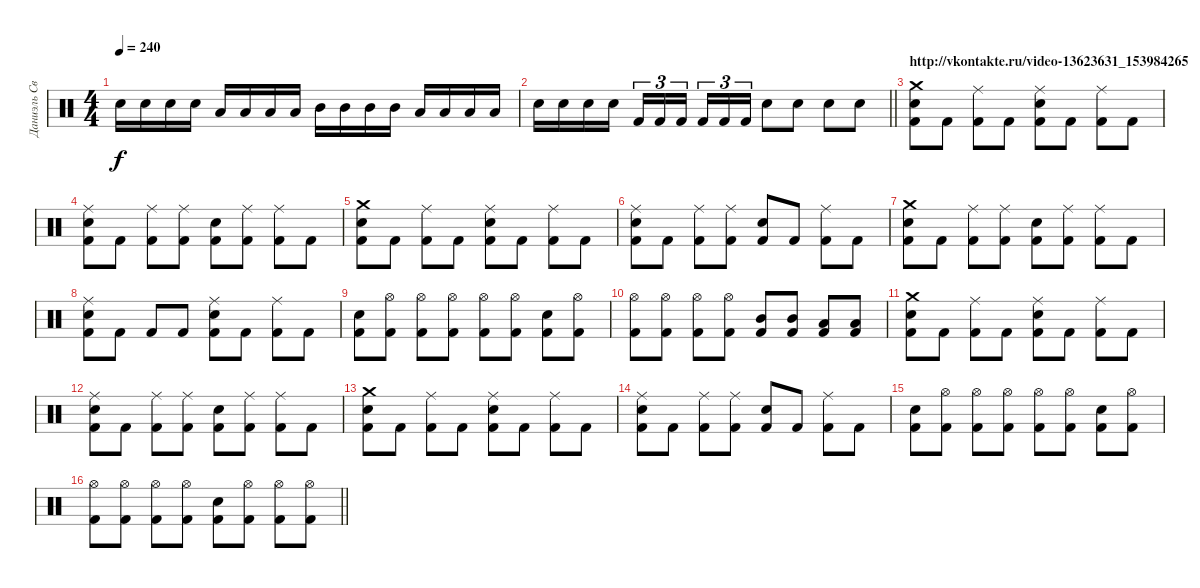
\track ("Даниэль Свенсон" "Даниэль Св") {instrument percussion}
\staff {score}
\articulation defaults
\ts (4 4)
\tempo 240
\clef neutral
\ks c "Electric Snare (hit)".16{dy f} "Electric Snare (hit)".16 "Electric Snare (hit)".16 "Electric Snare (hit)".16 "Low Tom (hit)".16 "Low Tom (hit)".16 "Low Tom (hit)".16 "Low Tom (hit)".16 "Mid Tom (hit)".16 "Mid Tom (hit)".16 "Mid Tom (hit)".16 "Mid Tom (hit)".16 "Low Tom (hit)".16 "Low Tom (hit)".16 "Low Tom (hit)".16 "Low Tom (hit)".16
|
\barLineRight lightlight "Electric Snare (hit)".16 "Electric Snare (hit)".16 "Electric Snare (hit)".16 "Electric Snare (hit)".16 "Kick (hit) 2".16{tu (3 2)} "Kick (hit) 2".16{tu (3 2)} "Kick (hit) 2".16{tu (3 2) beam splitsecondary} "Kick (hit) 2".16{tu (3 2)} "Kick (hit) 2".16{tu (3 2)} "Kick (hit) 2".16{tu (3 2)} "Electric Snare (hit)".8 "Electric Snare (hit)".8 "Electric Snare (hit)".8 "Electric Snare (hit)".8
|
\section ("" "http://vkontakte.ru/video-13623631_153984265")
("Crash medium (hit)" "Electric Snare (hit)" "Kick (hit) 2").8 "Kick (hit) 2".8 ("Ride (middle)" "Kick (hit) 2").8 "Kick (hit) 2".8 ("Ride (middle)" "Electric Snare (hit)" "Kick (hit) 2").8 "Kick (hit) 2".8 ("Ride (middle)" "Kick (hit) 2").8 "Kick (hit) 2".8 |
("Ride (middle)" "Electric Snare (hit)" "Kick (hit) 2").8 "Kick (hit) 2".8 ("Ride (middle)" "Kick (hit) 2").8 ("Ride (middle)" "Kick (hit) 2").8 ("Electric Snare (hit)" "Kick (hit) 2").8 ("Ride (middle)" "Kick (hit) 2").8 ("Ride (middle)" "Kick (hit) 2").8 "Kick (hit) 2".8 |
("Crash medium (hit)" "Electric Snare (hit)" "Kick (hit) 2").8 "Kick (hit) 2".8 ("Ride (middle)" "Kick (hit) 2").8 "Kick (hit) 2".8 ("Ride (middle)" "Electric Snare (hit)" "Kick (hit) 2").8 "Kick (hit) 2".8 ("Ride (middle)" "Kick (hit) 2").8 "Kick (hit) 2".8 |
("Ride (middle)" "Electric Snare (hit)" "Kick (hit) 2").8 "Kick (hit) 2".8 ("Ride (middle)" "Kick (hit) 2").8 ("Ride (middle)" "Kick (hit) 2").8 ("Electric Snare (hit)" "Kick (hit) 2").8 "Kick (hit) 2".8 ("Ride (middle)" "Kick (hit) 2").8 "Kick (hit) 2".8 |
("Crash medium (hit)" "Electric Snare (hit)" "Kick (hit) 2").8 "Kick (hit) 2".8 ("Ride (middle)" "Kick (hit) 2").8 ("Ride (middle)" "Kick (hit) 2").8 ("Electric Snare (hit)" "Kick (hit) 2").8 ("Ride (middle)" "Kick (hit) 2").8 ("Ride (middle)" "Kick (hit) 2").8 "Kick (hit) 2".8 |
("Ride (middle)" "Electric Snare (hit)" "Kick (hit) 2").8 "Kick (hit) 2".8 "Kick (hit) 2".8 "Kick (hit) 2".8 ("Ride (middle)" "Electric Snare (hit)" "Kick (hit) 2").8 "Kick (hit) 2".8 ("Ride (middle)" "Kick (hit) 2").8 "Kick (hit) 2".8 |
("Electric Snare (hit)" "Kick (hit) 2").8 ("Hi-Hat (open)" "Kick (hit) 2").8 ("Hi-Hat (open)" "Kick (hit) 2").8 ("Hi-Hat (open)" "Kick (hit) 2").8 ("Hi-Hat (open)" "Kick (hit) 2").8 ("Hi-Hat (open)" "Kick (hit) 2").8 ("Electric Snare (hit)" "Kick (hit) 2").8 ("Hi-Hat (open)" "Kick (hit) 2").8 |
("Hi-Hat (open)" "Kick (hit) 2").8 ("Hi-Hat (open)" "Kick (hit) 2").8 ("Hi-Hat (open)" "Kick (hit) 2").8 ("Hi-Hat (open)" "Kick (hit) 2").8 ("Mid Tom (hit)" "Kick (hit) 2").8 ("Mid Tom (hit)" "Kick (hit) 2").8 ("Low Tom (hit)" "Kick (hit) 2").8 ("Low Tom (hit)" "Kick (hit) 2").8 |
("Crash medium (hit)" "Electric Snare (hit)" "Kick (hit) 2").8 "Kick (hit) 2".8 ("Ride (middle)" "Kick (hit) 2").8 "Kick (hit) 2".8 ("Ride (middle)" "Electric Snare (hit)" "Kick (hit) 2").8 "Kick (hit) 2".8 ("Ride (middle)" "Kick (hit) 2").8 "Kick (hit) 2".8 |
("Ride (middle)" "Electric Snare (hit)" "Kick (hit) 2").8 "Kick (hit) 2".8 ("Ride (middle)" "Kick (hit) 2").8 ("Ride (middle)" "Kick (hit) 2").8 ("Electric Snare (hit)" "Kick (hit) 2").8 ("Ride (middle)" "Kick (hit) 2").8 ("Ride (middle)" "Kick (hit) 2").8 "Kick (hit) 2".8 |
("Crash medium (hit)" "Electric Snare (hit)" "Kick (hit) 2").8 "Kick (hit) 2".8 ("Ride (middle)" "Kick (hit) 2").8 "Kick (hit) 2".8 ("Ride (middle)" "Electric Snare (hit)" "Kick (hit) 2").8 "Kick (hit) 2".8 ("Ride (middle)" "Kick (hit) 2").8 "Kick (hit) 2".8 |
("Ride (middle)" "Electric Snare (hit)" "Kick (hit) 2").8 "Kick (hit) 2".8 ("Ride (middle)" "Kick (hit) 2").8 ("Ride (middle)" "Kick (hit) 2").8 ("Electric Snare (hit)" "Kick (hit) 2").8 "Kick (hit) 2".8 ("Ride (middle)" "Kick (hit) 2").8 "Kick (hit) 2".8 |
("Electric Snare (hit)" "Kick (hit) 2").8 ("Hi-Hat (open)" "Kick (hit) 2").8 ("Hi-Hat (open)" "Kick (hit) 2").8 ("Hi-Hat (open)" "Kick (hit) 2").8 ("Hi-Hat (open)" "Kick (hit) 2").8 ("Hi-Hat (open)" "Kick (hit) 2").8 ("Electric Snare (hit)" "Kick (hit) 2").8 ("Hi-Hat (open)" "Kick (hit) 2").8 |
\barLineRight lightlight
("Hi-Hat (open)" "Kick (hit) 2").8 ("Hi-Hat (open)" "Kick (hit) 2").8 ("Hi-Hat (open)" "Kick (hit) 2").8 ("Hi-Hat (open)" "Kick (hit) 2").8 ("Electric Snare (hit)" "Kick (hit) 2").8 ("Hi-Hat (open)" "Kick (hit) 2").8 ("Hi-Hat (open)" "Kick (hit) 2").8 ("Hi-Hat (open)" "Kick (hit) 2").8
